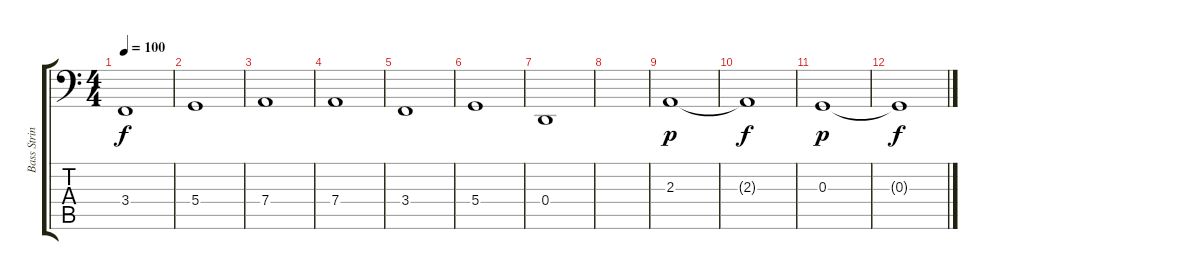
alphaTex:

\track ("Bass Strings" "Bass Strin") {instrument stringensemble1}
\staff {score tabs}
\tuning (E3 B2 G2 D2 A1 E1) {hide}
\ts (4 4)
\tempo 100
\clef f4
\ks aminor
3.4.1{dy f} |
5.4.1 |
7.4.1 |
7.4.1 |
3.4.1 |
5.4.1 |
0.4.1 |
|
2.3.1{dy p} |
2.3{t}.1{dy f} |
0.3.1{dy p} |
0.3{t}.1{dy f}
